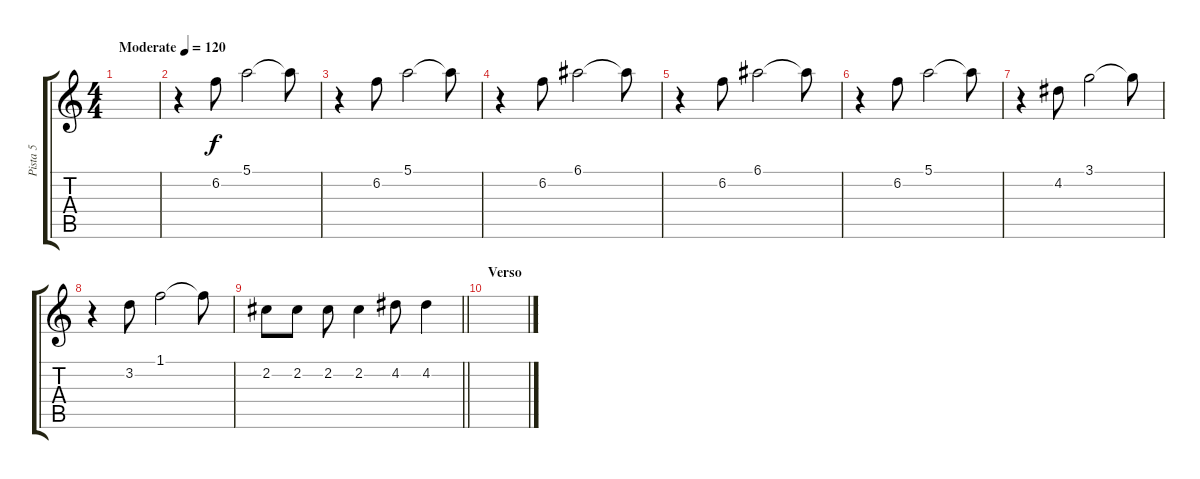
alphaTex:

\track ("Pista 5" "Pista 5") {instrument electricguitarclean}
\staff {score tabs}
\tuning (E4 B3 G3 D3 A2 E2) {hide}
\ts (4 4)
\tempo (120 "Moderate")
\clef g2
\ks c
|
r.4 6.2.8 5.1.2 5.1{t}.8 |
r.4 6.2.8 5.1.2 5.1{t}.8 |
r.4 6.2.8 6.1.2 6.1{t}.8 |
r.4 6.2.8 6.1.2 6.1{t}.8 |
r.4 6.2.8 5.1.2 5.1{t}.8 |
r.4 4.2.8 3.1.2 3.1{t}.8 |
r.4 3.2.8 1.1.2 1.1{t}.8 |
\barLineRight lightlight
2.2.8 2.2.8 2.2.8 2.2.4 4.2.8 4.2.4 |
\section ("" "Verso")
